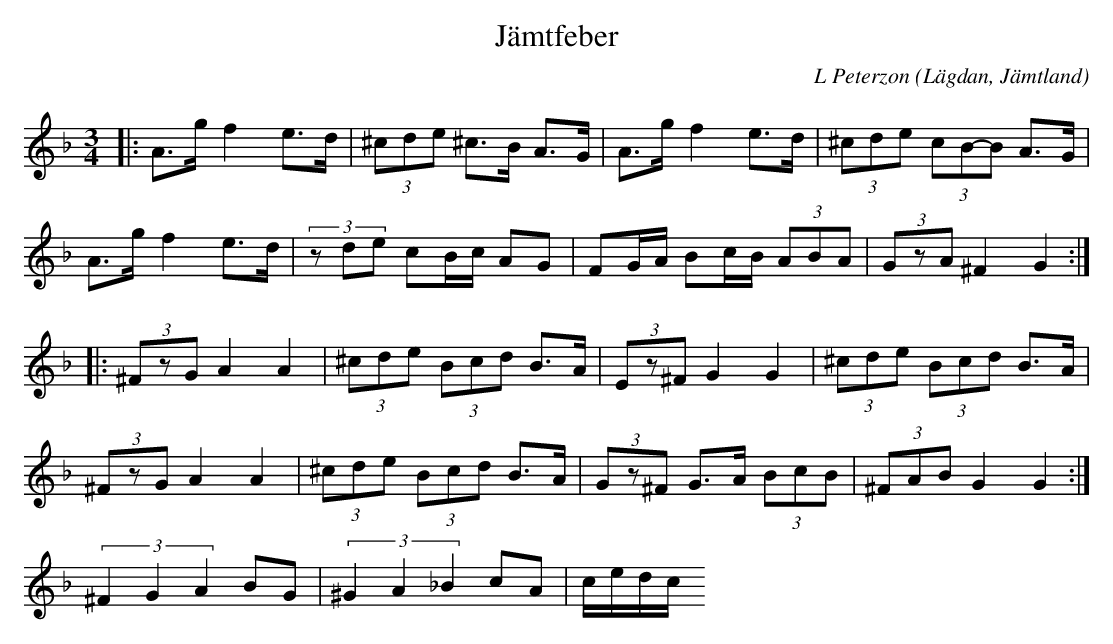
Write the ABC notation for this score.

X:1
T:Jämtfeber
C: L Peterzon
O:Lägdan, Jämtland
M:3/4
L:1/8
K:Dm
|: A>g f2 e>d|(3^cde ^c>B A>G|A>g f2 e>d|(3^cde (3cB-B A>G|
A>g f2 e>d|(3zde cB/c/ AG|FG/A/ Bc/B/ (3ABA|(3GzA ^F2 G2:|
|:(3^FzG A2 A2|(3^cde (3Bcd B>A|(3Ez^F G2 G2|(3^cde (3Bcd B>A|
(3^FzG A2 A2|(3^cde (3Bcd B>A| (3Gz^F G>A (3BcB|(3^FAB G2 G2:|
(3^F2G2A2 BG|(3^G2A2_B2 cA|c/e/d/c/
